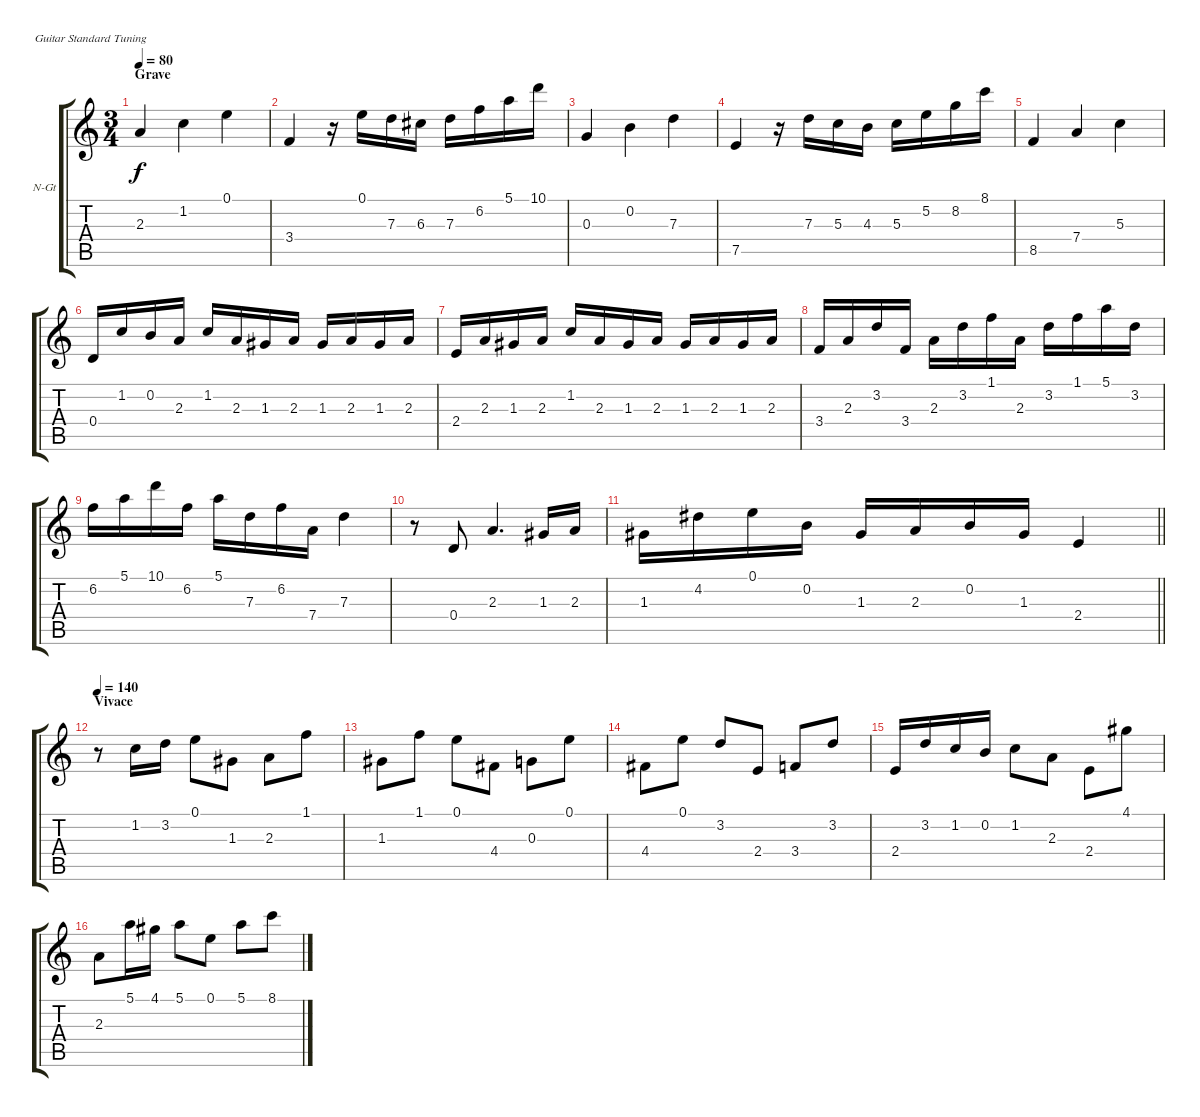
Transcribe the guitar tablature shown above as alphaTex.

\bracketExtendMode groupsimilarinstruments
\firstSystemTrackNameOrientation horizontal
\otherSystemsTrackNameOrientation horizontal
\track ("Guitar" "N-Gt") {instrument acousticguitarnylon}
\staff {score tabs}
\tuning (E4 B3 G3 D3 A2 E2)
\ts (3 4)
\beaming (8 2 2 2 2)
\section ("" "Grave")
\tempo 80
\clef g2
\ks c
2.3.4{dy f instrument acousticguitarnylon} 1.2.4 0.1.4 |
3.4.4 r.16 0.1.16 7.3.16 6.3.16 7.3.16 6.2.16 5.1.16 10.1.16 |
0.3.4 0.2.4 7.3.4 |
7.5.4 r.16 7.3.16 5.3.16 4.3.16 5.3.16 5.2.16 8.2.16 8.1.16 |
8.5.4 7.4.4 5.3.4 |
0.4.16 1.2.16 0.2.16 2.3.16 1.2.16 2.3.16 1.3.16 2.3.16 1.3.16 2.3.16 1.3.16 2.3.16 |
2.4.16 2.3.16 1.3.16 2.3.16 1.2.16 2.3.16 1.3.16 2.3.16 1.3.16 2.3.16 1.3.16 2.3.16 |
3.4.16 2.3.16 3.2.16 3.4.16 2.3.16 3.2.16 1.1.16 2.3.16 3.2.16 1.1.16 5.1.16 3.2.16 |
6.2.16 5.1.16 10.1.16 6.2.16 5.1.16 7.3.16 6.2.16 7.4.16 7.3.4 |
r.8 0.4.8 2.3.4{d} 1.3.16 2.3.16 |
\barLineRight lightlight
1.3.16 4.2.16 0.1.16 0.2.16 1.3.16 2.3.16 0.2.16 1.3.16 2.4.4 |
\section ("" "Vivace")
\tempo 140
r.8 1.2.16 3.2.16 0.1.8 1.3.8 2.3.8 1.1.8 |
1.3.8 1.1.8 0.1.8 4.4.8 0.3.8 0.1.8 |
4.4.8 0.1.8 3.2.8 2.4.8 3.4.8 3.2.8 |
2.4.16 3.2.16 1.2.16 0.2.16 1.2.8 2.3.8 2.4.8 4.1.8 |
2.3.8 5.1.16 4.1.16 5.1.8 0.1.8 5.1.8 8.1.8
